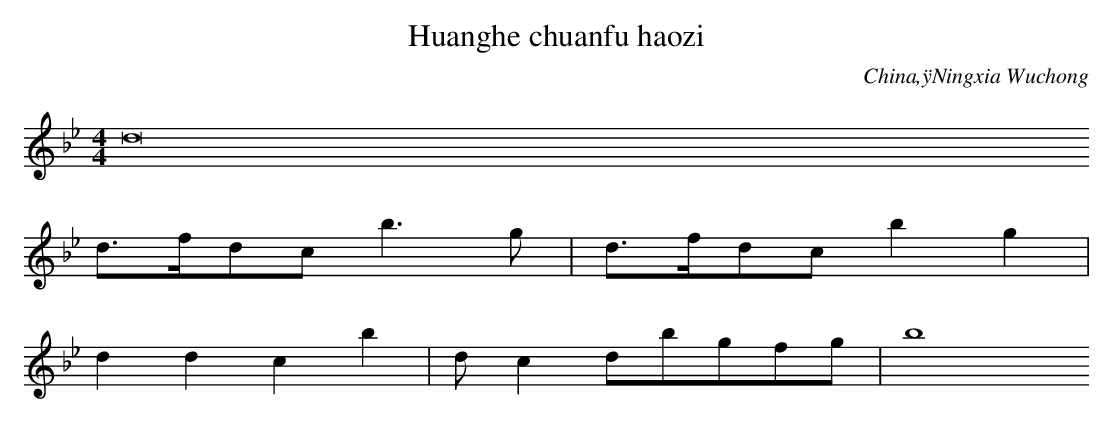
X:1
T: Huanghe chuanfu haozi
O: China,ÿNingxia Wuchong
M: 4/4
L: 1/16
K: Bb
d32
d3fd2c2b6g2 | d3fd2c2b4g4 |
d4d4c4b4 | d2c4d2b2g2f2g2 | b16
